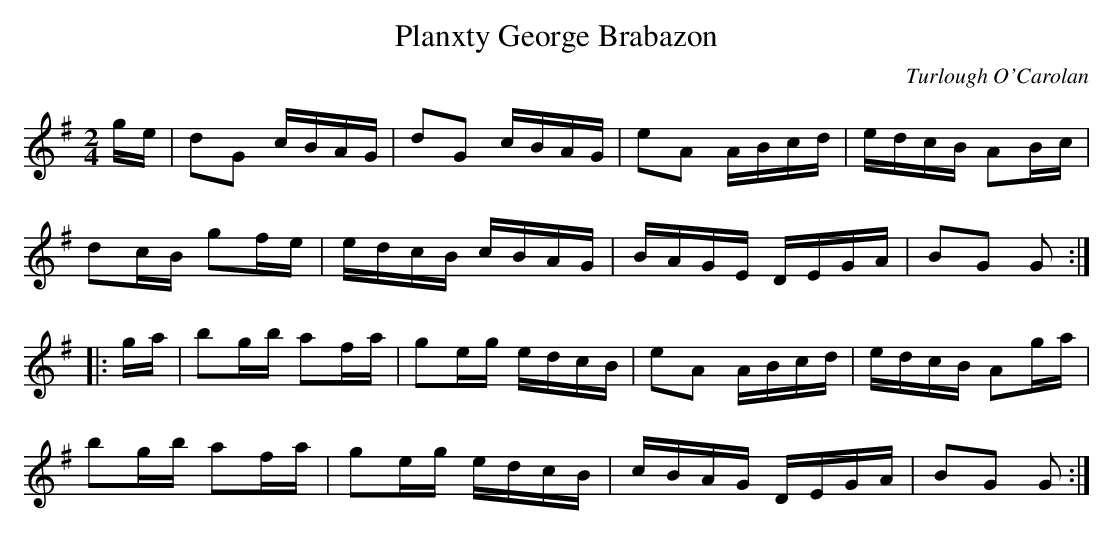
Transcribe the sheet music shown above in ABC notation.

X:1
T:Planxty George Brabazon
M:2/4
L:1/16
C:Turlough O'Carolan
K:G
ge|d2G2 cBAG|d2G2 cBAG|e2A2 ABcd|edcB A2Bc|
d2cB g2fe|edcB cBAG|BAGE DEGA|B2G2 G2:|
|:ga|b2gb a2fa|g2eg edcB|e2A2 ABcd|edcB A2ga|
b2gb a2fa|g2eg edcB|cBAG DEGA|B2G2 G2:|
